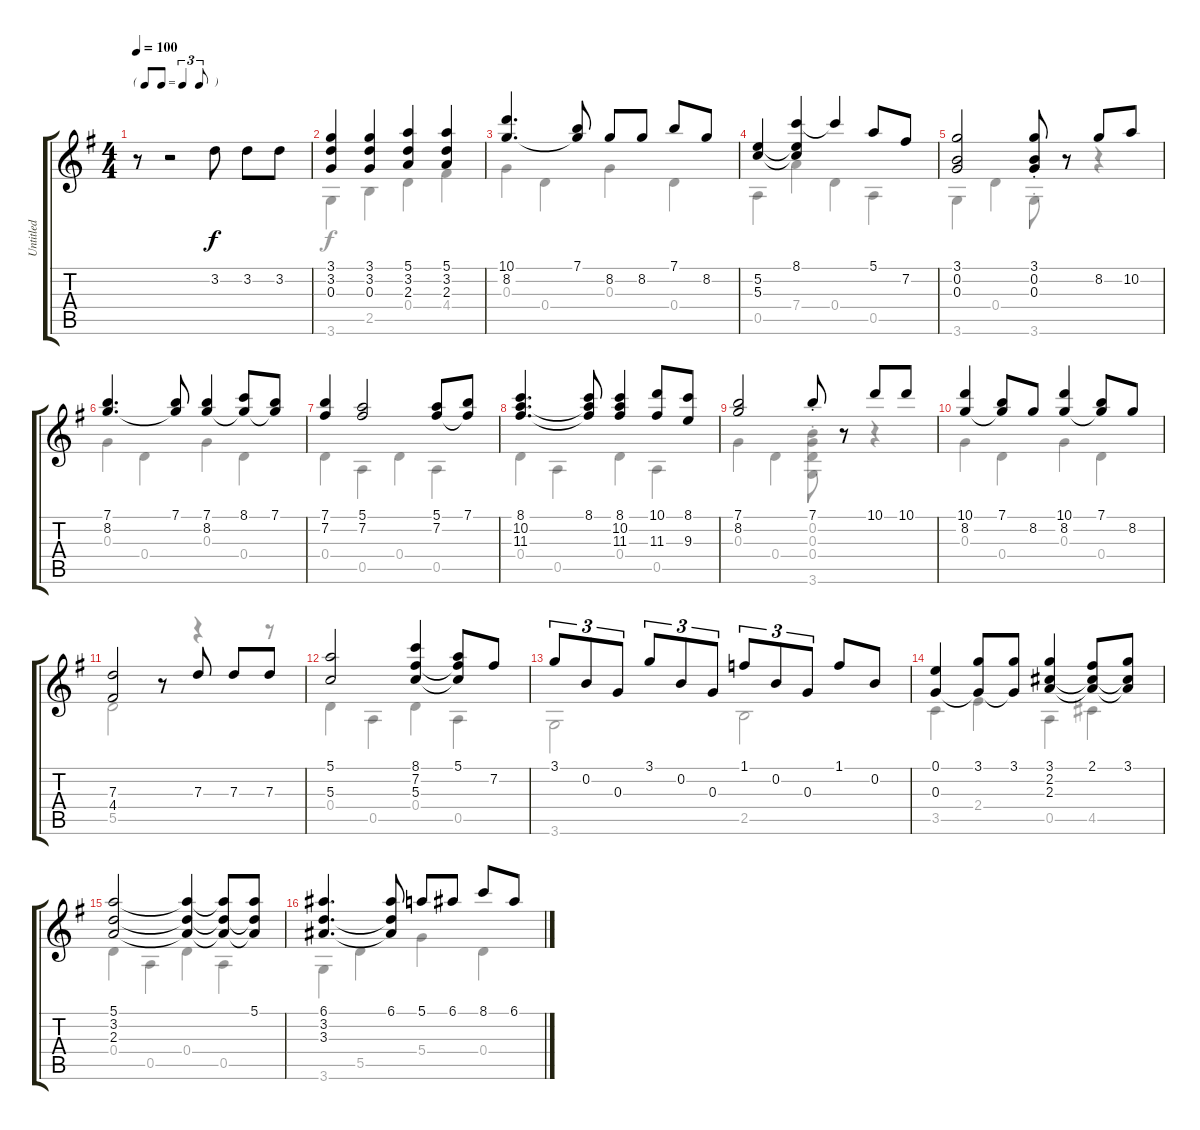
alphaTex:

\track ("Untitled" "Untitled") {instrument acousticguitarnylon}
\staff {score tabs}
\tuning (E4 B3 G3 D3 A2 E2) {hide}
\voice
\ts (4 4)
\tf triplet8th
\tempo 100
\clef g2
\ks g
r.8{dy f instrument acousticguitarnylon} r.2 3.2.8 3.2.8 3.2.8 |
(3.1 3.2 0.3).4 (3.1 3.2 0.3).4 (5.1 3.2 2.3).4 (5.1 3.2 2.3).4 |
(10.1 8.2).4{d} (7.1 8.2{t}).8 8.2.8 8.2.8 7.1.8 8.2.8 |
(5.2 5.3).4 (8.1 5.2{t} 5.3{t}).4 8.1{t}.4 5.1.8 7.2.8 |
(3.1 0.2 0.3).2 (3.1{st} 0.2{st} 0.3{st}).8 r.8 8.2.8 10.2.8 |
(7.1 8.2).4{d} (7.1 8.2{t}).8 (7.1 8.2).4 (8.1 8.2{t}).8 (7.1 8.2{t}).8 |
(7.1 7.2).4 (5.1 7.2).2 (5.1 7.2).8 (7.1 7.2{t}).8 |
(8.1 10.2 11.3).4{d} (8.1 10.2{t} 11.3{t}).8 (8.1 10.2 11.3).4 (10.1 11.3).8 (8.1 9.3).8 |
(7.1 8.2).2 7.1{st}.8 r.8 10.1.8 10.1.8 |
(10.1 8.2).4 (7.1 8.2{t}).8 8.2.8 (10.1 8.2).4 (7.1 8.2{t}).8 8.2.8 |
(7.3 4.4).2 r.8 7.3.8 7.3.8 7.3.8 |
(5.1 5.3).2 (8.1 7.2 5.3).4 (5.1 7.2{t} 5.3{t}).8 7.2.8 |
3.1.8{tu (3 2)} 0.2.8{tu (3 2)} 0.3.8{tu (3 2)} 3.1.8{tu (3 2)} 0.2.8{tu (3 2)} 0.3.8{tu (3 2)} 1.1.8{tu (3 2)} 0.2.8{tu (3 2)} 0.3.8{tu (3 2)} 1.1.8 0.2.8 |
(0.1 0.3).4 (3.1 0.3{t}).8 (3.1 0.3{t}).8 (3.1 2.2 2.3).4 (2.1 2.2{t} 2.3{t}).8 (3.1 2.2{t} 2.3{t}).8 |
(5.1 3.2 2.3).2 (5.1{t} 3.2{t} 2.3{t}).4 (5.1{t} 3.2{t} 2.3{t}).8 (5.1 3.2{t} 2.3{t}).8 |
(6.1 3.2 3.3).4{d} (6.1 3.2{t} 3.3{t}).8 5.1.8 6.1.8 8.1.8 6.1.8
\voice
\clef g2
\ottava regular
\simile none
\ks g
|
3.6.4 2.5.4 0.4.4 4.4.4 |
0.3.4 0.4.4 0.3.4 0.4.4 |
0.5.4 7.4.4 0.4.4 0.5.4 |
3.6.4 0.4.4 3.6{st}.8 r.8 r.4 |
0.3.4 0.4.4 0.3.4 0.4.4 |
0.4.4 0.5.4 0.4.4 0.5.4 |
0.4.4 0.5.4 0.4.4 0.5.4 |
0.3.4 0.4.4 (0.2{st} 0.3{st} 0.4{st} 3.6{st}).8 r.8 r.4 |
0.3.4 0.4.4 0.3.4 0.4.4 |
5.5.2 r.8 r.4 r.8 |
0.4.4 0.5.4 0.4.4 0.5.4 |
3.6.2 2.5.2 |
3.5.4 2.4.4 0.5.4 4.5.4 |
0.4.4 0.5.4 0.4.4 0.5.4 |
3.6.4 5.5.4 5.4.4 0.4.4
